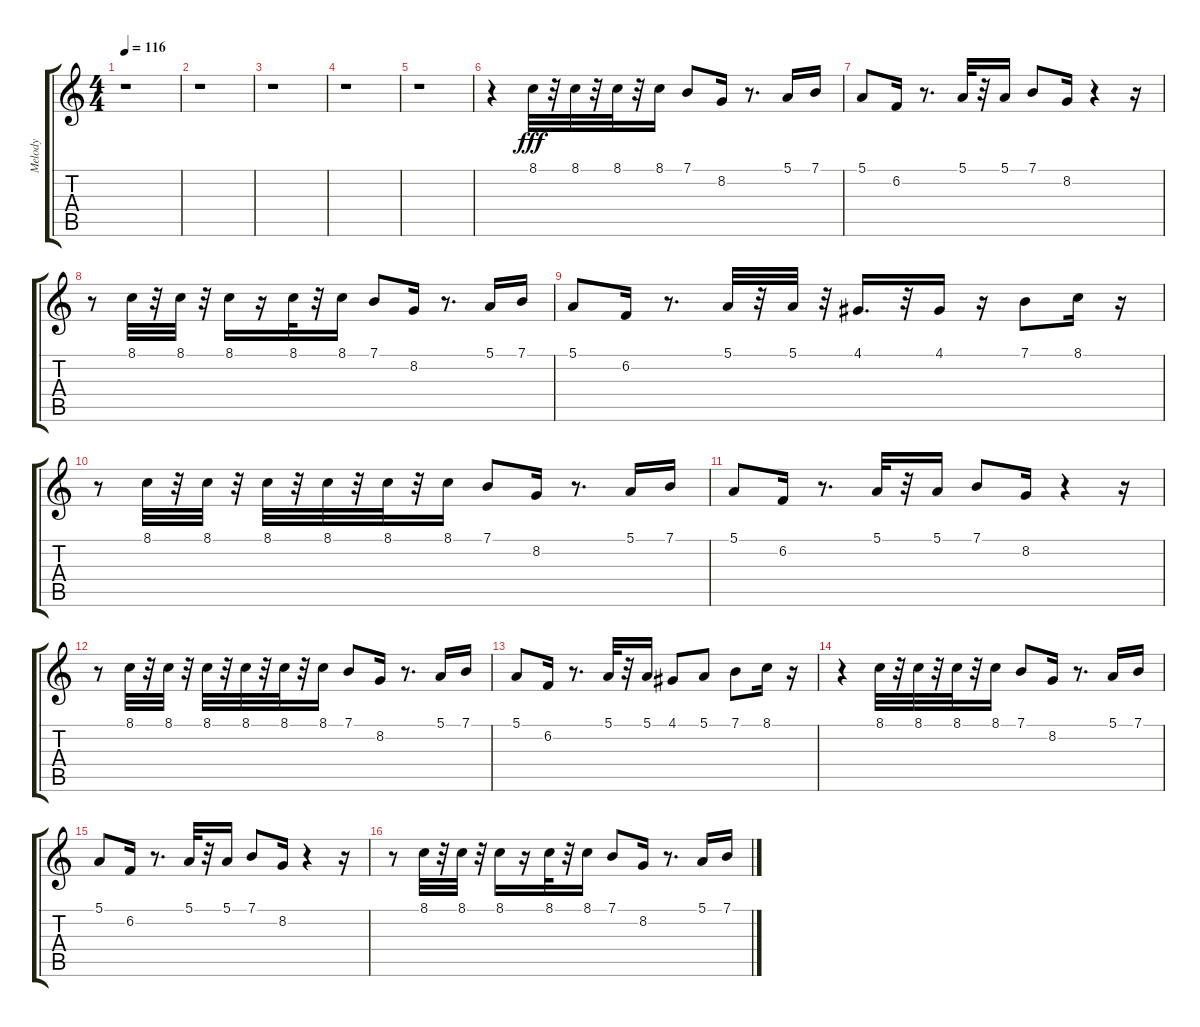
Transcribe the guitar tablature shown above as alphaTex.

\track ("Melody              " "Melody    ") {instrument vibraphone}
\staff {score tabs}
\tuning (E4 B3 G3 D3 A2 E2) {hide}
\ts (4 4)
\tempo 116
\clef g2
\ks c
r.1{dy fff} |
r.1 |
r.1 |
r.1 |
r.1 |
r.4 8.1.32 r.32 8.1.32 r.32 8.1.32 r.32 8.1.16 7.1.8 8.2.16 r.8{d} 5.1.16 7.1.16 |
5.1.8 6.2.16 r.8{d} 5.1.32 r.32 5.1.16 7.1.8 8.2.16 r.4 r.16 |
r.8 8.1.32 r.32 8.1.32 r.32 8.1.16 r.16 8.1.32 r.32 8.1.16 7.1.8 8.2.16 r.8{d} 5.1.16 7.1.16 |
5.1.8 6.2.16 r.8{d} 5.1.32 r.32 5.1.32 r.32 4.1.16{d} r.32 4.1.16 r.16 7.1.8 8.1.16 r.16 |
r.8 8.1.32 r.32 8.1.32 r.32 8.1.32 r.32 8.1.32 r.32 8.1.32 r.32 8.1.16 7.1.8 8.2.16 r.8{d} 5.1.16 7.1.16 |
5.1.8 6.2.16 r.8{d} 5.1.32 r.32 5.1.16 7.1.8 8.2.16 r.4 r.16 |
r.8 8.1.32 r.32 8.1.32 r.32 8.1.32 r.32 8.1.32 r.32 8.1.32 r.32 8.1.16 7.1.8 8.2.16 r.8{d} 5.1.16 7.1.16 |
5.1.8 6.2.16 r.8{d} 5.1.32 r.32 5.1.16 4.1.8 5.1.8 7.1.8 8.1.16 r.16 |
r.4 8.1.32 r.32 8.1.32 r.32 8.1.32 r.32 8.1.16 7.1.8 8.2.16 r.8{d} 5.1.16 7.1.16 |
5.1.8 6.2.16 r.8{d} 5.1.32 r.32 5.1.16 7.1.8 8.2.16 r.4 r.16 |
r.8 8.1.32 r.32 8.1.32 r.32 8.1.16 r.16 8.1.32 r.32 8.1.16 7.1.8 8.2.16 r.8{d} 5.1.16 7.1.16
